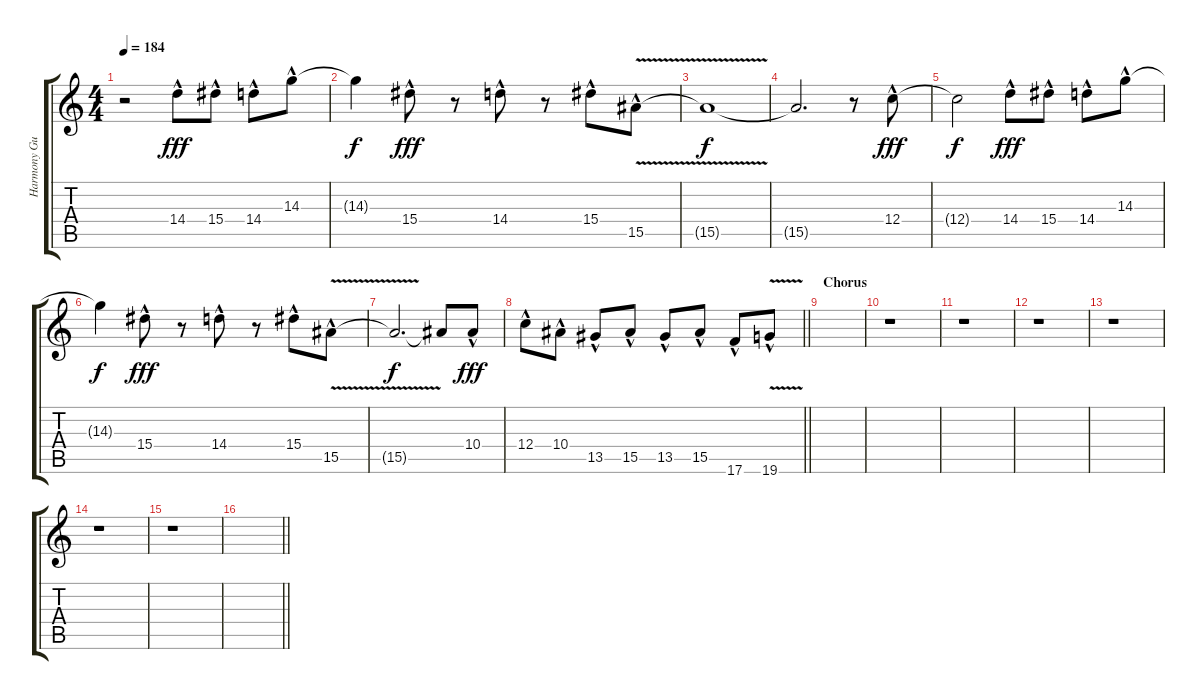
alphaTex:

\track ("Harmony Guitar" "Harmony Gu") {instrument distortionguitar}
\staff {score tabs}
\tuning (D4 A3 F3 C3 G2 C2) {hide}
\ts (4 4)
\tempo 184
\clef g2
\ks c
r.2{dy fff} 14.4{hac}.8 15.4{hac}.8 14.4{hac}.8 14.3{hac}.8 |
14.3{t}.4{dy f} 15.4{hac}.8{dy fff} r.8 14.4{hac}.8 r.8 15.4{hac}.8 15.5{v hac}.8 |
15.5{t}.1{dy f} |
15.5{t}.2{d} r.8 12.4{hac}.8{dy fff} |
12.4{t}.2{dy f} 14.4{hac}.8{dy fff} 15.4{hac}.8 14.4{hac}.8 14.3{hac}.8 |
14.3{t}.4{dy f} 15.4{hac}.8{dy fff} r.8 14.4{hac}.8 r.8 15.4{hac}.8 15.5{v hac}.8 |
15.5{t}.2{d dy f} 15.5{t}.8 10.4{hac}.8{dy fff} |
\barLineRight lightlight
12.4{hac}.8 10.4{hac}.8 13.5{hac}.8 15.5{hac}.8 13.5{hac}.8 15.5{hac}.8 17.6{hac}.8 19.6{v hac}.8 |
\section ("" "Chorus")
|
r.1 |
r.1 |
r.1 |
r.1 |
r.1 |
r.1 |
\barLineRight lightlight
